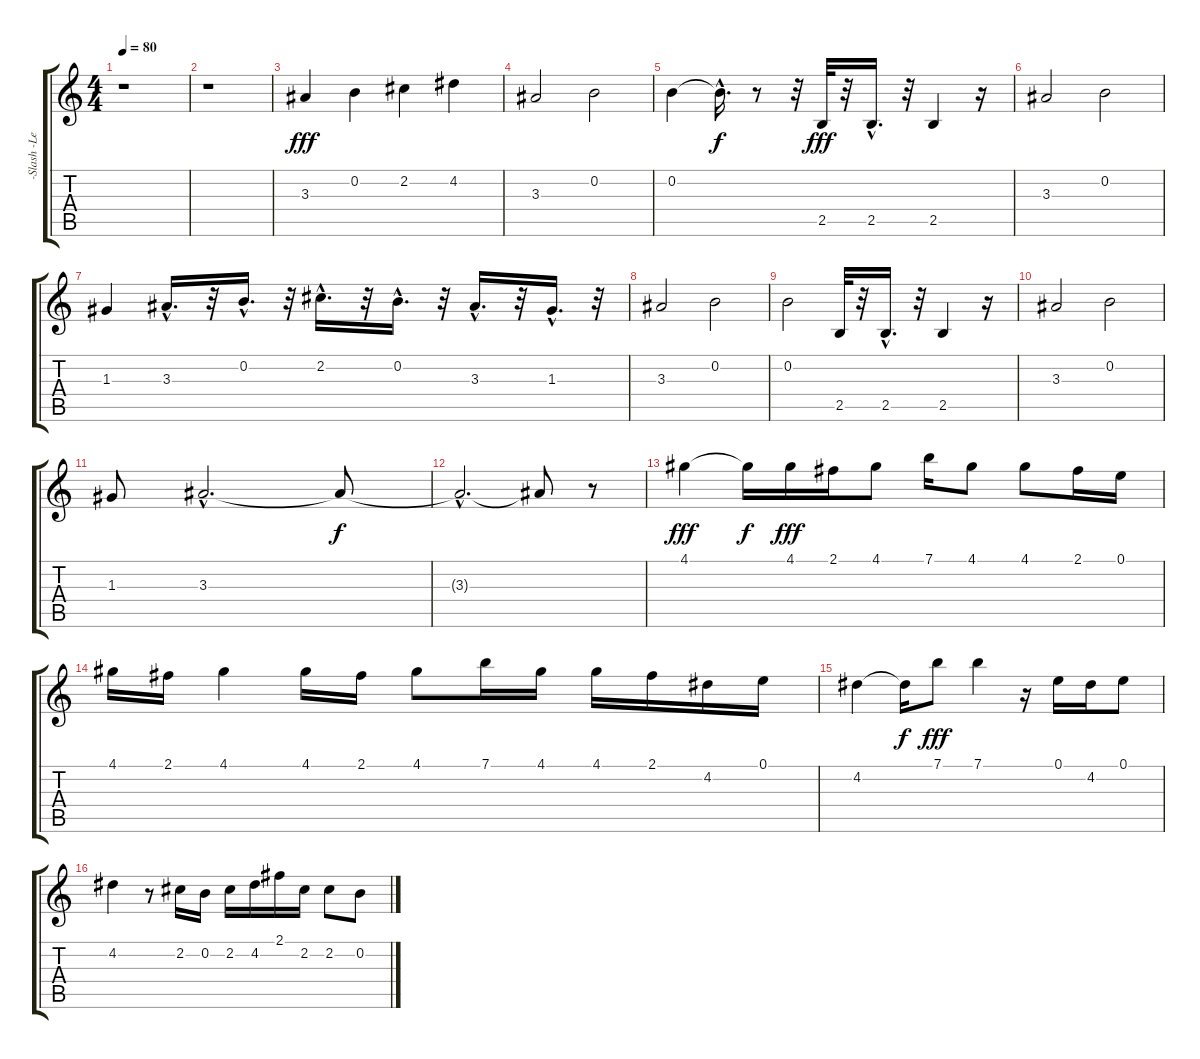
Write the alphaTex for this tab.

\track ("-Slash -Lead and rythem-" "-Slash -Le") {instrument distortionguitar}
\staff {score tabs}
\tuning (E4 B3 G3 D3 A2 E2) {hide}
\ts (4 4)
\tempo 80
\clef g2
\ks c
r.1{dy fff} |
r.1 |
3.3.4 0.2.4 2.2.4 4.2.4 |
3.3.2 0.2.2 |
0.2.4 0.2{hac t}.16{d dy f} r.8 r.32 2.5.32{dy fff} r.32 2.5{hac}.16{d} r.32 2.5.4 r.16 |
3.3.2 0.2.2 |
1.3.4 3.3{hac}.16{d} r.32 0.2{hac}.16{d} r.32 2.2{hac}.16{d} r.32 0.2{hac}.16{d} r.32 3.3{hac}.16{d} r.32 1.3{hac}.16{d} r.32 |
3.3.2 0.2.2 |
0.2.2 2.5.32 r.32 2.5{hac}.16{d} r.32 2.5.4 r.16 |
3.3.2 0.2.2 |
1.3.8 3.3{hac}.2{d} 3.3{t}.8{dy f} |
3.3{hac t}.2{d} 3.3{t}.8 r.8 |
4.1.4{dy fff} 4.1{t}.16{dy f} 4.1.16{dy fff} 2.1.16 4.1.8 7.1.16 4.1.8 4.1.8 2.1.16 0.1.16 |
4.1.16 2.1.16 4.1.4 4.1.16 2.1.16 4.1.8 7.1.16 4.1.16 4.1.16 2.1.16 4.2.16 0.1.16 |
4.2.4 4.2{t}.16{dy f} 7.1.8{dy fff} 7.1.4 r.16 0.1.16 4.2.16 0.1.8 |
4.2.4 r.8 2.2.16 0.2.16 2.2.16 4.2.16 2.1.16 2.2.16 2.2.8 0.2.8
